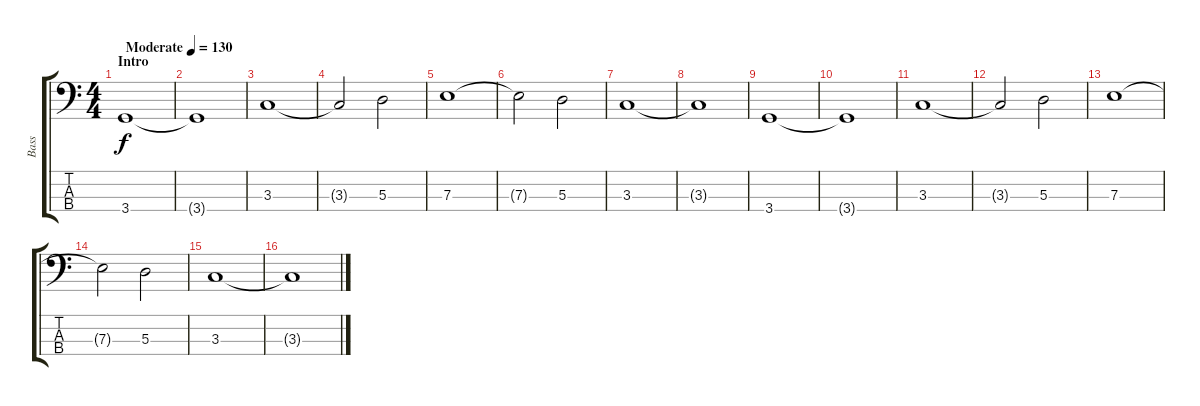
\track ("Bass" "Bass") {instrument electricbassfinger}
\staff {score tabs}
\tuning (G2 D2 A1 E1) {hide}
\ts (4 4)
\section ("" "Intro")
\tempo (130 "Moderate")
\clef f4
\ks c
3.4.1{dy f instrument electricbassfinger} |
3.4{t}.1 |
3.3.1 |
3.3{t}.2 5.3.2 |
7.3.1 |
7.3{t}.2 5.3.2 |
3.3.1 |
3.3{t}.1 |
\section ("" "")
3.4.1 |
3.4{t}.1 |
3.3.1 |
3.3{t}.2 5.3.2 |
7.3.1 |
7.3{t}.2 5.3.2 |
3.3.1 |
3.3{t}.1
